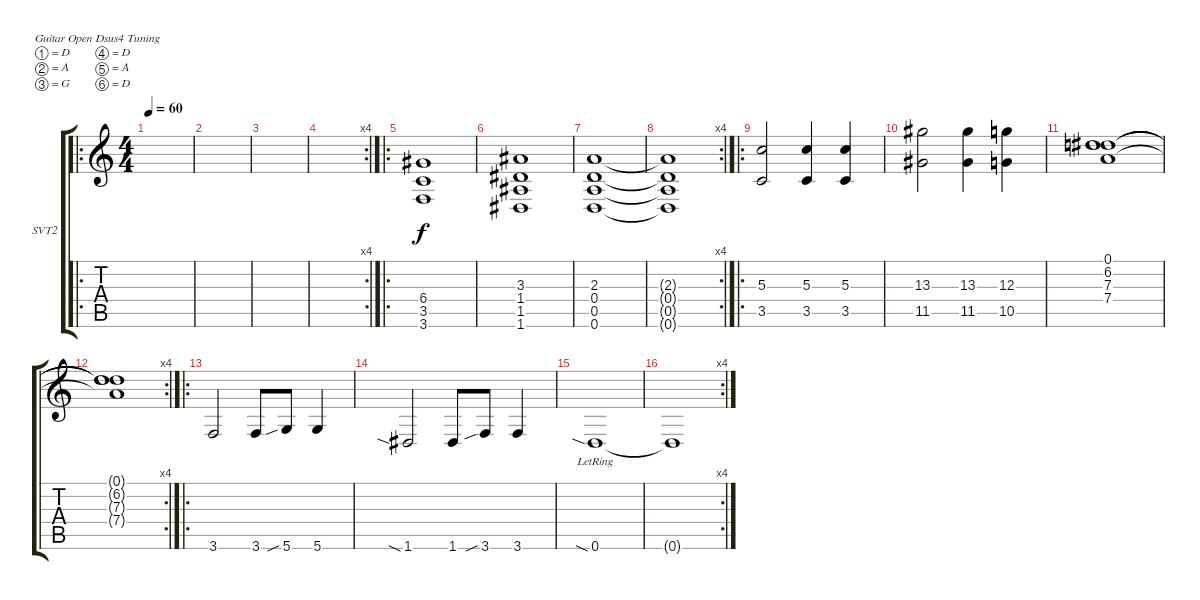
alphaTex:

\defaultSystemsLayout 4
\bracketExtendMode groupsimilarinstruments
\firstSystemTrackNameOrientation horizontal
\otherSystemsTrackNameOrientation horizontal
\track ("Steve Von Till - Distorted" "SVT2") {instrument distortionguitar}
\staff {score tabs}
\tuning (D4 A3 G3 D3 A2 D2)
\ro
\ts (4 4)
\tempo 60
\clef g2
\scale
0.509881
\ks c
|
\scale
0.245059 |
\scale
0.245059 |
\rc 4
|
\ro
(3.6 3.5 6.4).1 |
(1.6 1.5 1.4 3.3).1 |
(0.6 0.5 0.4 2.3).1 |
\rc 4
(0.6{t} 0.5{t} 0.4{t} 2.3{t}).1 |
\ro
(3.5 5.3).2 (3.5 5.3).4 (3.5 5.3).4 |
(13.3 11.5).2 (13.3 11.5).4 (12.3 10.5).4 |
(7.3 6.2 7.4 0.1).1 |
\rc 4
(7.3{t} 6.2{t} 7.4{t} 0.1{t}).1 |
\ro
3.6.2 3.6.8 5.6{sib}.8 5.6.4 |
1.6{sia}.2 1.6.8 3.6{sib}.8 3.6.4 |
0.6{sia lr}.1 |
\rc 4
0.6{t}.1
